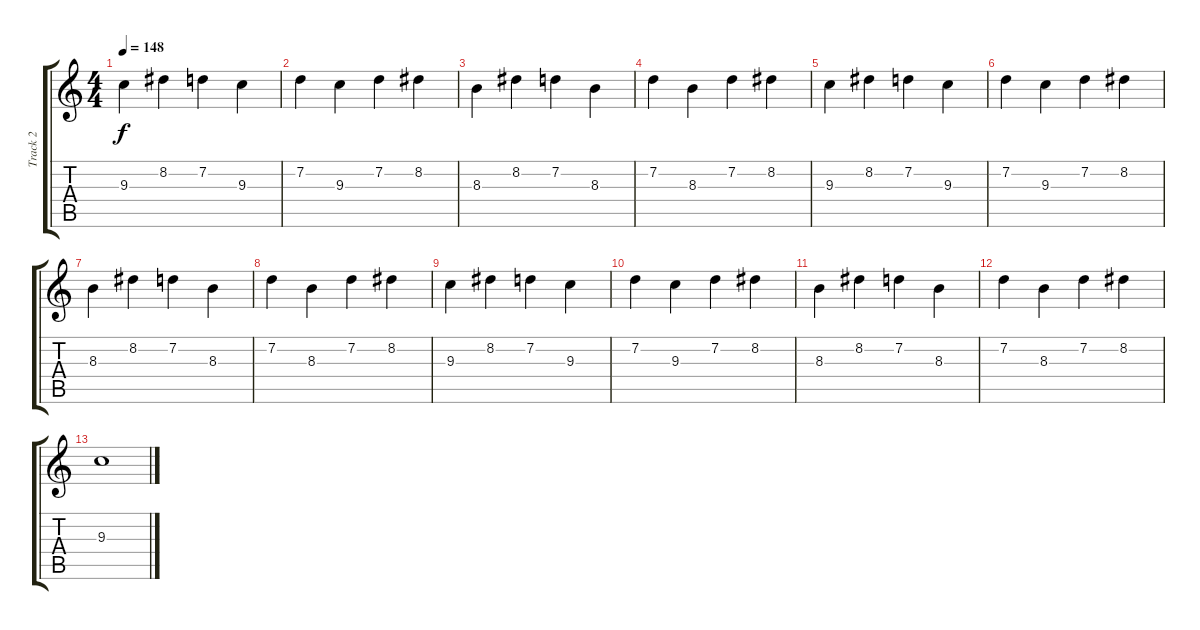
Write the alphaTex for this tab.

\track ("Track 2" "Track 2") {instrument electricguitarclean}
\staff {score tabs}
\tuning (C4 G3 Eb3 Bb2 F2 C2) {hide}
\ts (4 4)
\tempo 148
\clef g2
\ks c
9.3.4{dy f} 8.2.4 7.2.4 9.3.4 |
7.2.4 9.3.4 7.2.4 8.2.4 |
8.3.4 8.2.4 7.2.4 8.3.4 |
7.2.4 8.3.4 7.2.4 8.2.4 |
9.3.4 8.2.4 7.2.4 9.3.4 |
7.2.4 9.3.4 7.2.4 8.2.4 |
8.3.4 8.2.4 7.2.4 8.3.4 |
7.2.4 8.3.4 7.2.4 8.2.4 |
9.3.4 8.2.4 7.2.4 9.3.4 |
7.2.4 9.3.4 7.2.4 8.2.4 |
8.3.4 8.2.4 7.2.4 8.3.4 |
7.2.4 8.3.4 7.2.4 8.2.4 |
9.3.1
